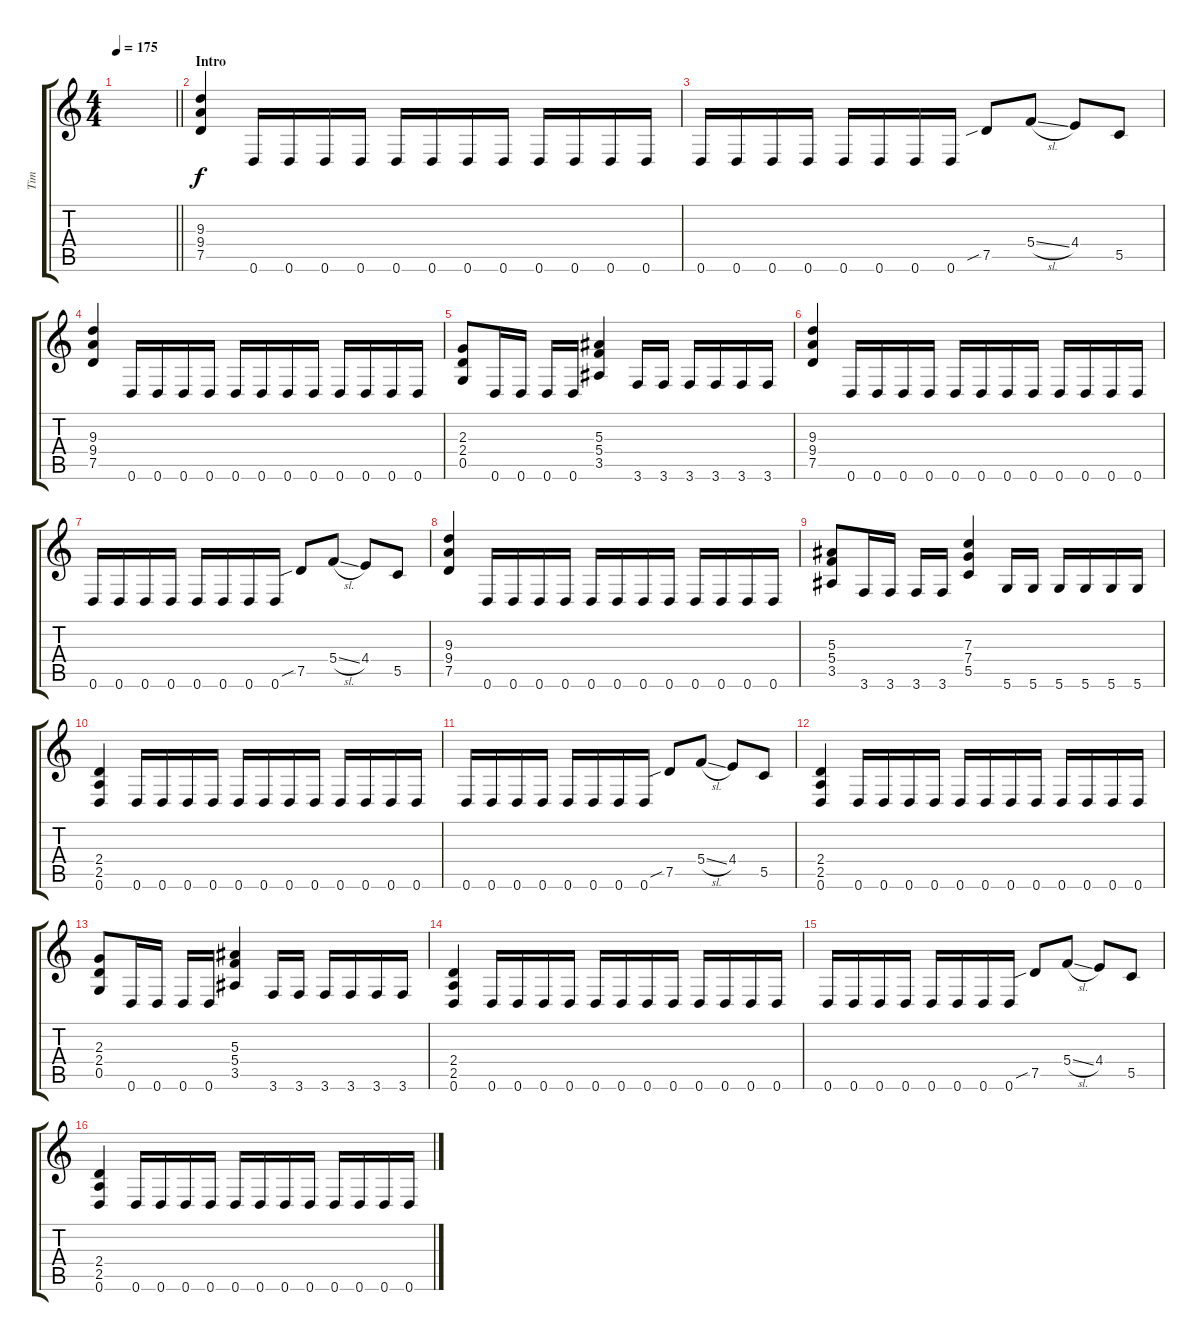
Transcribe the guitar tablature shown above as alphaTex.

\track ("Tim" "Tim") {instrument distortionguitar}
\staff {score tabs}
\tuning (D4 A3 F3 C3 G2 D2) {hide}
\ts (4 4)
\tempo 175
\clef g2
\barLineRight lightlight
\ks c
|
\section ("" "Intro")
(9.3 9.4 7.5).4 0.6.16 0.6.16 0.6.16 0.6.16 0.6.16 0.6.16 0.6.16 0.6.16 0.6.16 0.6.16 0.6.16 0.6.16 |
0.6.16 0.6.16 0.6.16 0.6.16 0.6.16 0.6.16 0.6.16 0.6.16 7.5{sib}.8 5.4{sl}.8 4.4.8 5.5.8 |
(9.3 9.4 7.5).4 0.6.16 0.6.16 0.6.16 0.6.16 0.6.16 0.6.16 0.6.16 0.6.16 0.6.16 0.6.16 0.6.16 0.6.16 |
(2.3 2.4 0.5).8 0.6.16 0.6.16 0.6.16 0.6.16 (5.3 5.4 3.5).4 3.6.16 3.6.16 3.6.16 3.6.16 3.6.16 3.6.16 |
(9.3 9.4 7.5).4 0.6.16 0.6.16 0.6.16 0.6.16 0.6.16 0.6.16 0.6.16 0.6.16 0.6.16 0.6.16 0.6.16 0.6.16 |
0.6.16 0.6.16 0.6.16 0.6.16 0.6.16 0.6.16 0.6.16 0.6.16 7.5{sib}.8 5.4{sl}.8 4.4.8 5.5.8 |
(9.3 9.4 7.5).4 0.6.16 0.6.16 0.6.16 0.6.16 0.6.16 0.6.16 0.6.16 0.6.16 0.6.16 0.6.16 0.6.16 0.6.16 |
(5.3 5.4 3.5).8 3.6.16 3.6.16 3.6.16 3.6.16 (7.3 7.4 5.5).4 5.6.16 5.6.16 5.6.16 5.6.16 5.6.16 5.6.16 |
(2.4 2.5 0.6).4 0.6.16 0.6.16 0.6.16 0.6.16 0.6.16 0.6.16 0.6.16 0.6.16 0.6.16 0.6.16 0.6.16 0.6.16 |
0.6.16 0.6.16 0.6.16 0.6.16 0.6.16 0.6.16 0.6.16 0.6.16 7.5{sib}.8 5.4{sl}.8 4.4.8 5.5.8 |
(2.4 2.5 0.6).4 0.6.16 0.6.16 0.6.16 0.6.16 0.6.16 0.6.16 0.6.16 0.6.16 0.6.16 0.6.16 0.6.16 0.6.16 |
(2.3 2.4 0.5).8 0.6.16 0.6.16 0.6.16 0.6.16 (5.3 5.4 3.5).4 3.6.16 3.6.16 3.6.16 3.6.16 3.6.16 3.6.16 |
(2.4 2.5 0.6).4 0.6.16 0.6.16 0.6.16 0.6.16 0.6.16 0.6.16 0.6.16 0.6.16 0.6.16 0.6.16 0.6.16 0.6.16 |
0.6.16 0.6.16 0.6.16 0.6.16 0.6.16 0.6.16 0.6.16 0.6.16 7.5{sib}.8 5.4{sl}.8 4.4.8 5.5.8 |
(2.4 2.5 0.6).4 0.6.16 0.6.16 0.6.16 0.6.16 0.6.16 0.6.16 0.6.16 0.6.16 0.6.16 0.6.16 0.6.16 0.6.16
